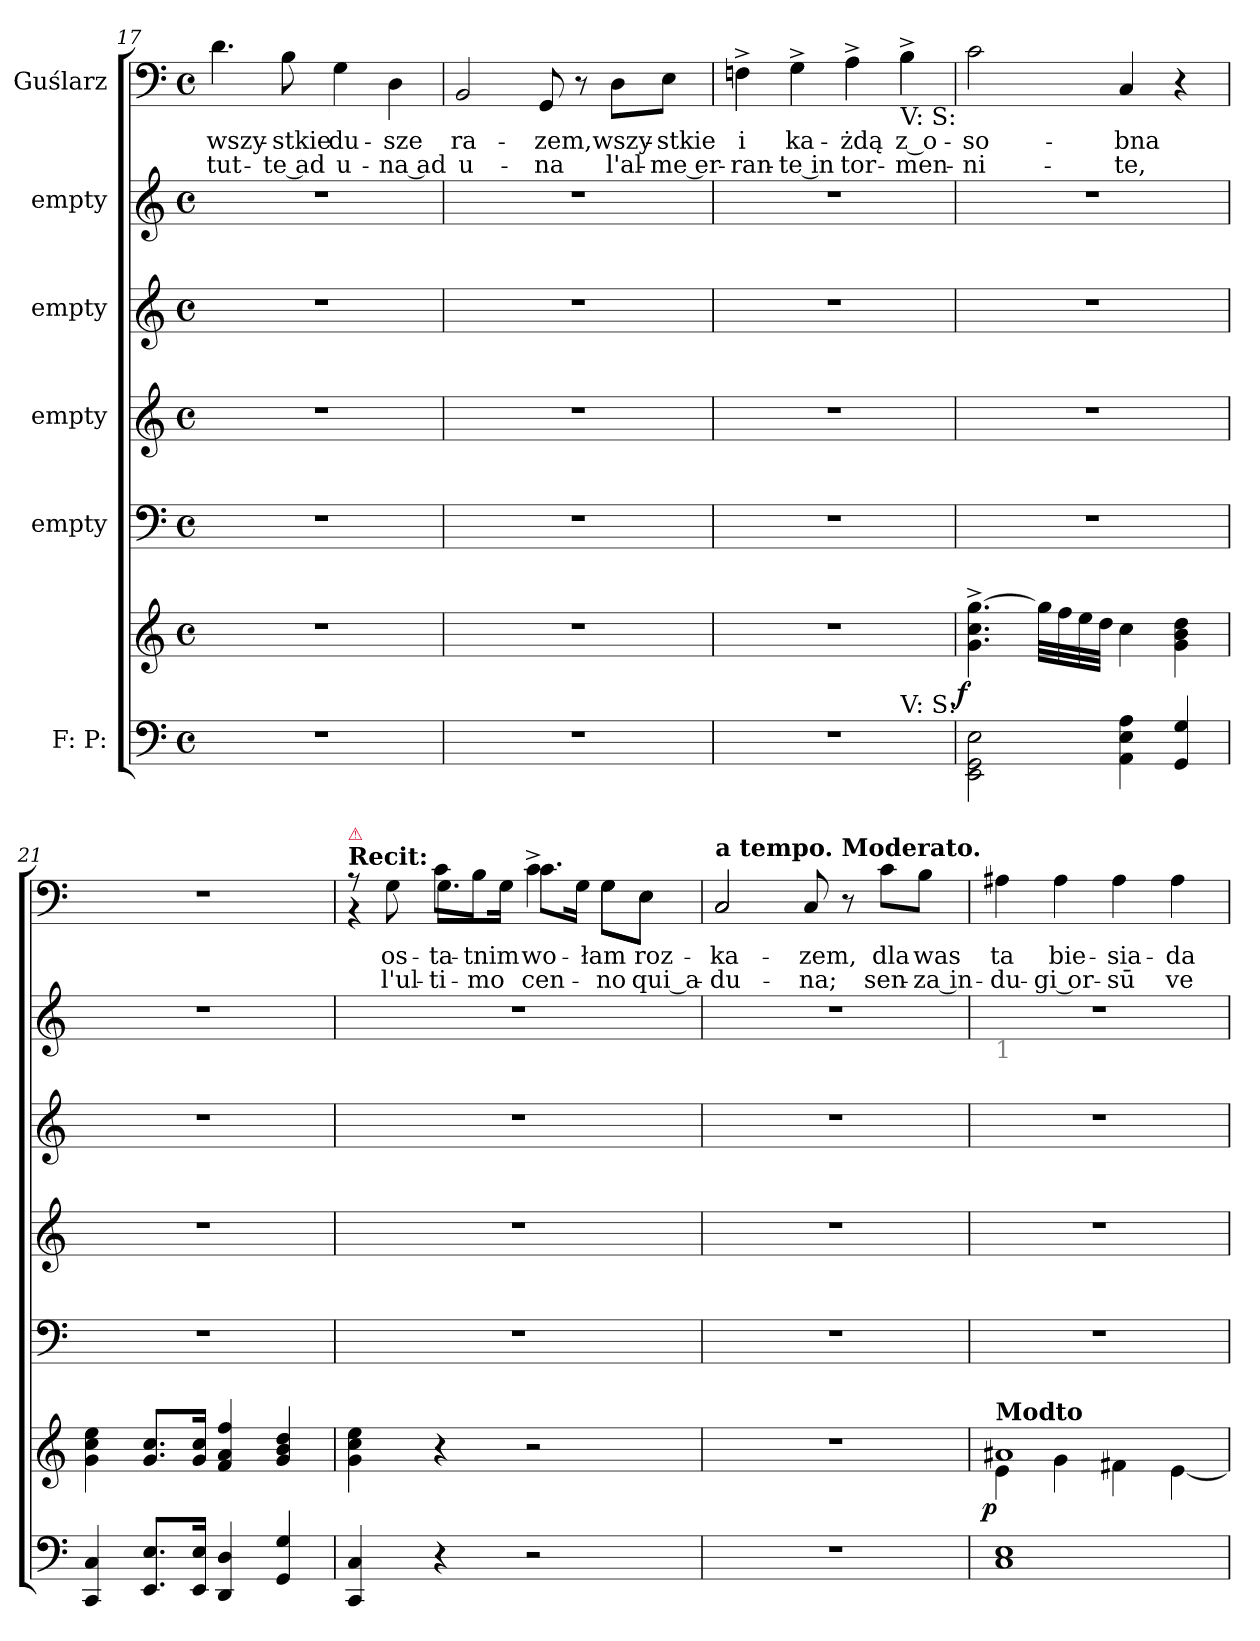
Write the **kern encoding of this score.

**kern	**kern	**dynam	**kern	**kern	**kern	**kern	**kern	**text	**text
*part6	*part6	*part6	*part5	*part4	*part3	*part2	*part1	*part1	*part1
*staff7	*staff6	*staff6/7	*staff5	*staff4	*staff3	*staff2	*staff1	*staff1	*staff1
*I"F: P:	*	*	*I"empty	*I"empty	*I"empty	*I"empty	*I"Guślarz	*	*
*clefF4	*clefG2	*	*clefF4	*clefG2	*clefG2	*clefG2	*clefF4	*	*
*	*	*	*	*ITrd8c12	*	*	*	*	*
*k[]	*k[]	*	*k[]	*k[]	*k[]	*k[]	*k[]	*	*
*M4/4	*M4/4	*	*M4/4	*M4/4	*M4/4	*M4/4	*M4/4	*	*
*met(c)	*met(c)	*	*met(c)	*met(c)	*met(c)	*met(c)	*met(c)	*	*
=17	=17	=17	=17	=17	=17	=17	=17	=17	=17
!	!	!	!	!	!	!	!	!	!LO:LY:color=red
1r	1r	.	1r	1r	1r	1r	4.d\	wszy-	tut-
!	!	!	!	!	!	!	!	!	!LO:LY:color=red
.	.	.	.	.	.	.	8B\	-stkie	-te ad
!	!	!	!	!	!	!	!	!	!LO:LY:color=red
.	.	.	.	.	.	.	4G\	du-	u-
!	!	!	!	!	!	!	!	!	!LO:LY:color=red
.	.	.	.	.	.	.	4D\	-sze	-na ad
=18	=18	=18	=18	=18	=18	=18	=18	=18	=18
!	!	!	!	!	!	!	!	!	!LO:LY:color=red
1r	1r	.	1r	1r	1r	1r	2BB/	ra-	u-
!	!	!	!	!	!	!	!	!	!LO:LY:color=red
.	.	.	.	.	.	.	8GG/	-zem,	-na
.	.	.	.	.	.	.	8r	.	.
!	!	!	!	!	!	!	!	!	!LO:LY:color=red
.	.	.	.	.	.	.	8D\L	wszy-	l'al-
!	!	!	!	!	!	!	!	!	!LO:LY:color=red
.	.	.	.	.	.	.	8E\J	-stkie	-me er-
=19	=19	=19	=19	=19	=19	=19	=19	=19	=19
!	!	!	!	!	!	!	!	!	!LO:LY:color=red
*^	*	*	*	*	*	*	*^	*	*
1r	2.ryy	1r	.	1r	1r	1r	1r	4Fn^\	4Fn\	i	-ran-
!	!	!	!	!	!	!	!	!	!	!	!LO:LY:color=red
.	.	.	.	.	.	.	.	4G^\	4G\	ka-	-te in
!	!	!	!	!	!	!	!	!	!	!	!LO:LY:color=red
.	.	.	.	.	.	.	.	4A^\	4A\	-żdą	tor-
!	!	!	!	!	!	!	!	!LO:TX:b:t=V&colon; S&colon;	!	!	!
!	!LO:TX:a:t=V&colon; S&colon;	!	!	!	!	!	!	!	!	!	!
!	!	!	!	!	!	!	!	!	!	!	!LO:LY:color=red
.	4ryy	.	.	.	.	.	.	4B^\	4B\	z_o-	-men-
=20	=20	=20	=20	=20	=20	=20	=20	=20	=20	=20	=20
!	!	!	!LO:DY:rj	!	!	!	!	!	!	!	!LO:LY:color=red
*v	*v	*	*	*	*	*	*	*v	*v	*	*
2EE\ 2GG\ 2E\	4.g^<\ 4.cc^<\ [4.gg^<\	f	1r	1r	1r	1r	2c\	-so-	-ni-
.	32gg\LLL]	.	.	.	.	.	.	.	.
.	32ff\	.	.	.	.	.	.	.	.
.	32ee\	.	.	.	.	.	.	.	.
.	32dd\JJJ	.	.	.	.	.	.	.	.
!	!	!	!	!	!	!	!	!	!LO:LY:color=red
4AA\ 4E\ 4A\	4cc\	.	.	.	.	.	4C/	-bna	-te,
4GG/ 4G/	4g\ 4b\ 4dd\	.	.	.	.	.	4r	.	.
=21	=21	=21	=21	=21	=21	=21	=21	=21	=21
4CC/ 4C/	4g\ 4cc\ 4ee\	.	1r	1r	1r	1r	1r	.	.
8.EE/ 8.E/L	8.g/ 8.cc/L	.	.	.	.	.	.	.	.
16EE/ 16E/Jk	16g/ 16cc/Jk	.	.	.	.	.	.	.	.
4DD/ 4D/	4f/ 4a/ 4ff/	.	.	.	.	.	.	.	.
4GG/ 4G/	4g/ 4b/ 4dd/	.	.	.	.	.	.	.	.
=22	=22	=22	=22	=22	=22	=22	=22	=22	=22
*	*	*	*	*	*	*	*^	*	*
!	!	!	!	!	!	!	!LO:TX:a:B:t=Recit&colon;	!	!	!
!	!	!	!	!	!	!	!LO:TX:a:color=crimson:t=⚠	!	!	!
4CC/ 4C/	4g\ 4cc\ 4ee\	.	1r	1r	1r	1r	8r	4r	.	.
!	!	!	!	!	!	!	!	!	!	!LO:LY:color=red
.	.	.	.	.	.	.	8G\	.	os-	l'ul-
!	!	!	!	!	!	!	!	!	!	!LO:LY:color=red
4r	4r	.	.	.	.	.	8c\L	8.Gi\L	-ta-	-ti-
!	!	!	!	!	!	!	!	!	!	!LO:LY:color=red
.	.	.	.	.	.	.	8B\J	.	-tnim	-mo
.	.	.	.	.	.	.	.	16Gi\Jk	.	.
!	!	!	!	!	!	!	!	!	!	!LO:LY:color=red
2r	2r	.	.	.	.	.	4c^\	8.ci\L	wo-	cen-
.	.	.	.	.	.	.	.	16Gi\Jk	.	.
!	!	!	!	!	!	!	!	!	!	!LO:LY:color=red
.	.	.	.	.	.	.	8G\L	8Gi\L	-łam	-no
!	!	!	!	!	!	!	!	!	!	!LO:LY:color=red
.	.	.	.	.	.	.	8E\J	8Ei\J	roz-	qui_a-
=23	=23	=23	=23	=23	=23	=23	=23	=23	=23	=23
!	!	!	!	!	!	!	!LO:TX:a:B:t=a tempo. Moderato.	!	!	!
!	!	!	!	!	!	!	!	!	!	!LO:LY:color=red
1r	1r	.	1r	1r	1r	1r	2C/	2Ci/	-ka-	-du-
!	!	!	!	!	!	!	!	!	!	!LO:LY:color=red
.	.	.	.	.	.	.	8C/	2ryy	-zem,	-na;
.	.	.	.	.	.	.	8r	.	.	.
!	!	!	!	!	!	!	!	!	!	!LO:LY:color=red
.	.	.	.	.	.	.	8c\L	.	dla	sen-
!	!	!	!	!	!	!	!	!	!	!LO:LY:color=red
.	.	.	.	.	.	.	8B\J	.	was	-za in-
*	*	*	*	*	*	*	*v	*v	*	*
=24	=24	=24	=24	=24	=24	=24	=24	=24	=24
*	*^	*	*	*	*	*	*	*	*
!	!	!	!	!	!	!	!LO:TX:b:color=grey:t=1	!	!	!
!	!LO:TX:a:B:t=Modto	!	!	!	!	!	!	!	!	!
!	!	!	!LO:DY:rj	!	!	!	!	!	!	!LO:LY:color=red
1C 1E	1a#X	4e\	p	1r	1r	1r	1r	4A#X\	ta	-du-
!	!	!	!	!	!	!	!	!	!	!LO:LY:color=red
.	.	4g\	.	.	.	.	.	4A#\	bie-	-gi or-
!	!	!	!	!	!	!	!	!	!	!LO:LY:color=red
.	.	4f#X\	.	.	.	.	.	4A#\	-sia-	-sū
!	!	!	!	!	!	!	!	!	!	!LO:LY:color=red
.	.	[4e\	.	.	.	.	.	4A#\	-da	ve-
*	*v	*v	*	*	*	*	*	*	*	*
=	=	=	=	=	=	=	=	=	=
*-	*-	*-	*-	*-	*-	*-	*-	*-	*-
